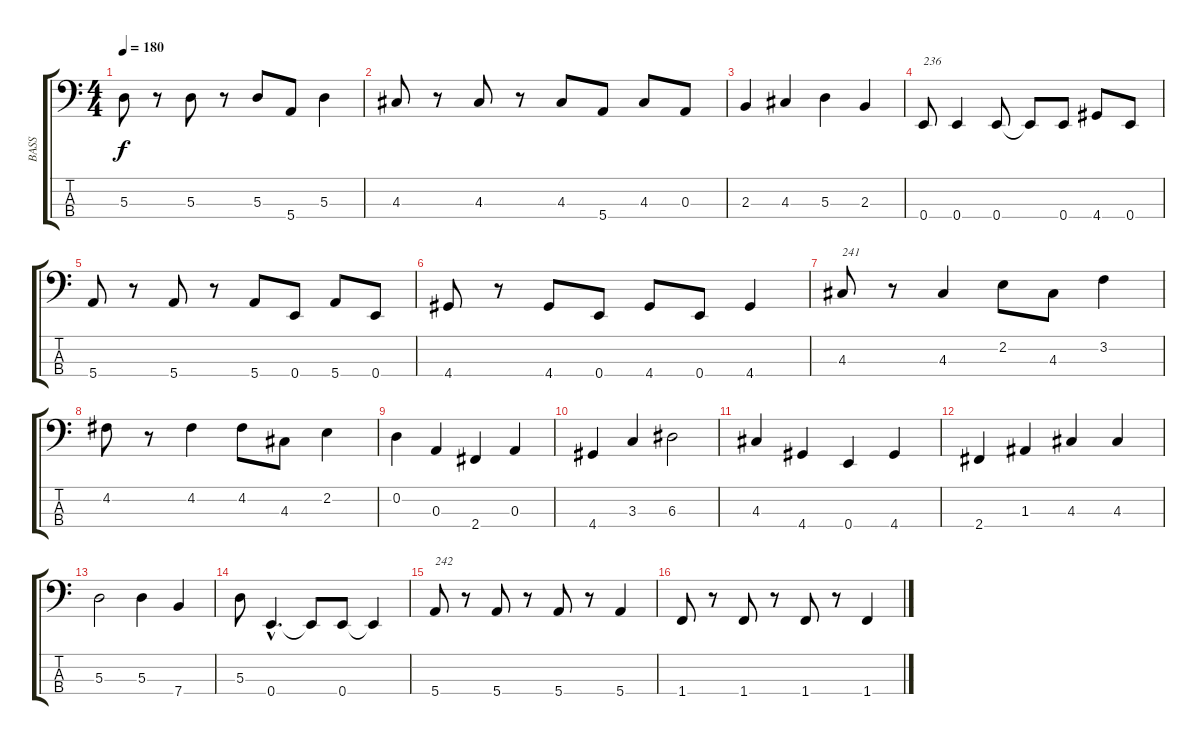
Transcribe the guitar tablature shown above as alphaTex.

\track ("BASS" "BASS") {instrument electricbasspick}
\staff {score tabs}
\tuning (G2 D2 A1 E1) {hide}
\ts (4 4)
\tempo 180
\clef f4
\ks c
5.3.8{dy f} r.8 5.3.8 r.8 5.3.8 5.4.8 5.3.4 |
4.3.8 r.8 4.3.8 r.8 4.3.8 5.4.8 4.3.8 0.3.8 |
2.3.4 4.3.4 5.3.4 2.3.4 |
0.4.8{txt "236"} 0.4.4 0.4.8 0.4{t}.8 0.4.8 4.4.8 0.4.8 |
5.4.8 r.8 5.4.8 r.8 5.4.8 0.4.8 5.4.8 0.4.8 |
4.4.8 r.8 4.4.8 0.4.8 4.4.8 0.4.8 4.4.4 |
4.3.8{txt "241"} r.8 4.3.4 2.2.8 4.3.8 3.2.4 |
4.2.8 r.8 4.2.4 4.2.8 4.3.8 2.2.4 |
0.2.4 0.3.4 2.4.4 0.3.4 |
4.4.4 3.3.4 6.3.2 |
4.3.4 4.4.4 0.4.4 4.4.4 |
2.4.4 1.3.4 4.3.4 4.3.4 |
5.3.2 5.3.4 7.4.4 |
5.3.8 0.4{hac}.4{d} 0.4{t}.8 0.4.8 0.4{t}.4 |
5.4.8{txt "242"} r.8 5.4.8 r.8 5.4.8 r.8 5.4.4 |
1.4.8 r.8 1.4.8 r.8 1.4.8 r.8 1.4.4
